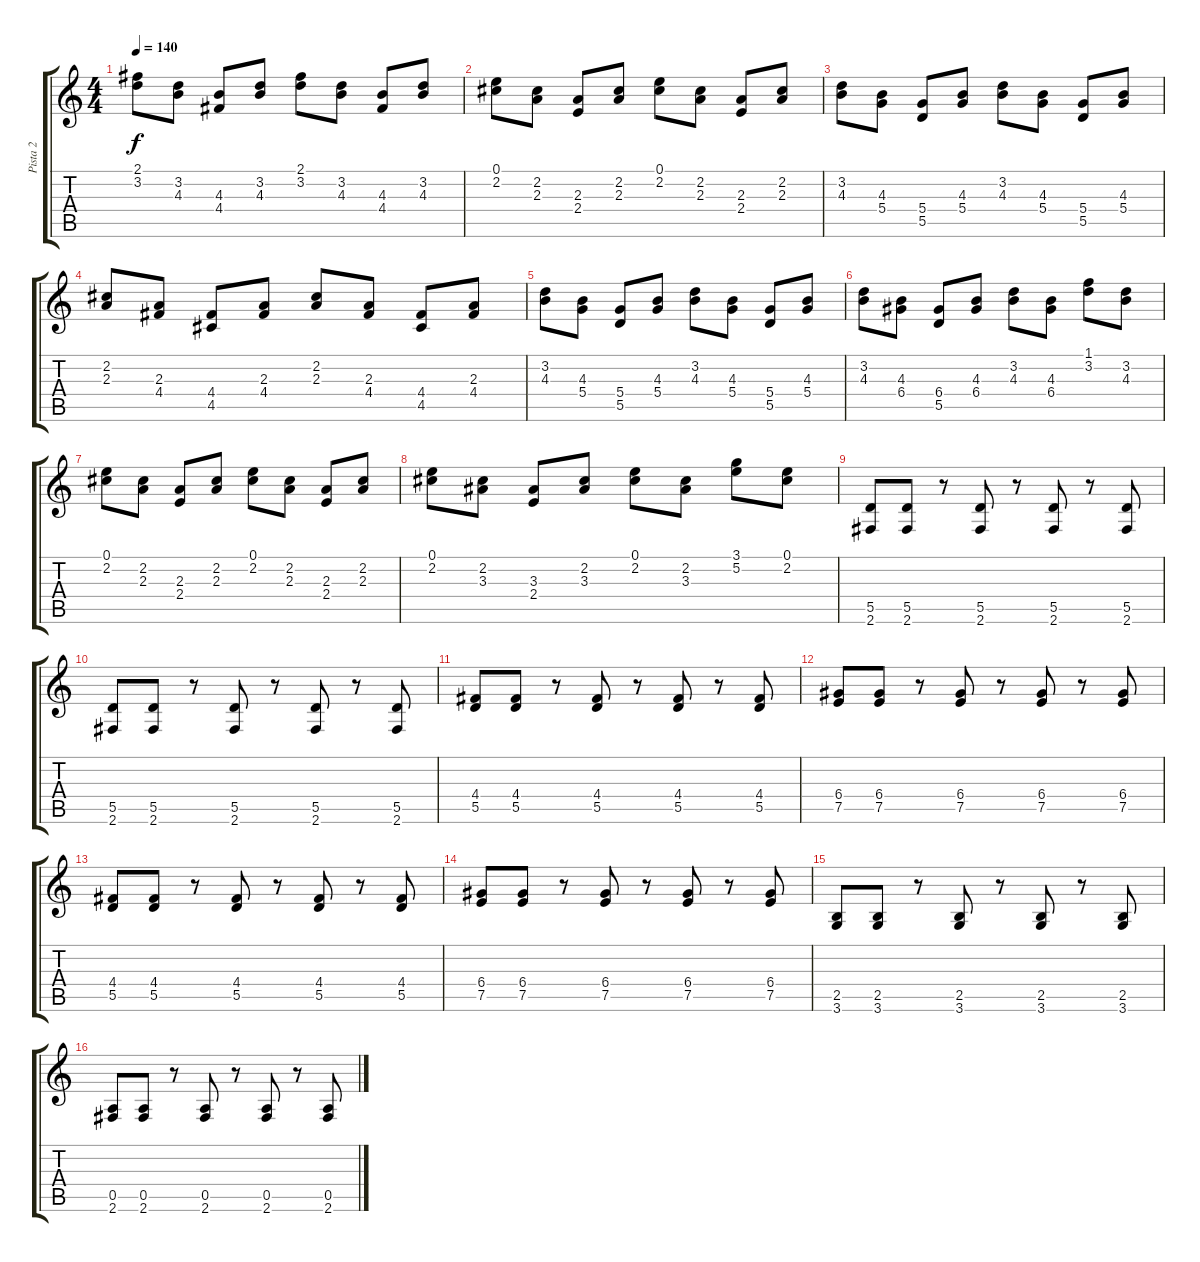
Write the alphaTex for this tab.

\track ("Pista 2" "Pista 2") {instrument acousticguitarnylon}
\staff {score tabs}
\tuning (E4 B3 G3 D3 A2 E2) {hide}
\ts (4 4)
\tempo 140
\clef g2
\ks c
(2.1 3.2).8{dy f} (3.2 4.3).8 (4.3 4.4).8 (3.2 4.3).8 (2.1 3.2).8 (3.2 4.3).8 (4.3 4.4).8 (3.2 4.3).8 |
(0.1 2.2).8 (2.2 2.3).8 (2.3 2.4).8 (2.2 2.3).8 (0.1 2.2).8 (2.2 2.3).8 (2.3 2.4).8 (2.2 2.3).8 |
(3.2 4.3).8 (4.3 5.4).8 (5.4 5.5).8 (4.3 5.4).8 (3.2 4.3).8 (4.3 5.4).8 (5.4 5.5).8 (4.3 5.4).8 |
(2.2 2.3).8 (2.3 4.4).8 (4.4 4.5).8 (2.3 4.4).8 (2.2 2.3).8 (2.3 4.4).8 (4.4 4.5).8 (2.3 4.4).8 |
(3.2 4.3).8 (4.3 5.4).8 (5.4 5.5).8 (4.3 5.4).8 (3.2 4.3).8 (4.3 5.4).8 (5.4 5.5).8 (4.3 5.4).8 |
(3.2 4.3).8 (4.3 6.4).8 (6.4 5.5).8 (4.3 6.4).8 (3.2 4.3).8 (4.3 6.4).8 (1.1 3.2).8 (3.2 4.3).8 |
(0.1 2.2).8 (2.2 2.3).8 (2.3 2.4).8 (2.2 2.3).8 (0.1 2.2).8 (2.2 2.3).8 (2.3 2.4).8 (2.2 2.3).8 |
(0.1 2.2).8 (2.2 3.3).8 (3.3 2.4).8 (2.2 3.3).8 (0.1 2.2).8 (2.2 3.3).8 (3.1 5.2).8 (0.1 2.2).8 |
(5.5 2.6).8 (5.5 2.6).8 r.8 (5.5 2.6).8 r.8 (5.5 2.6).8 r.8 (5.5 2.6).8 |
(5.5 2.6).8 (5.5 2.6).8 r.8 (5.5 2.6).8 r.8 (5.5 2.6).8 r.8 (5.5 2.6).8 |
(4.4 5.5).8 (4.4 5.5).8 r.8 (4.4 5.5).8 r.8 (4.4 5.5).8 r.8 (4.4 5.5).8 |
(6.4 7.5).8 (6.4 7.5).8 r.8 (6.4 7.5).8 r.8 (6.4 7.5).8 r.8 (6.4 7.5).8 |
(4.4 5.5).8 (4.4 5.5).8 r.8 (4.4 5.5).8 r.8 (4.4 5.5).8 r.8 (4.4 5.5).8 |
(6.4 7.5).8 (6.4 7.5).8 r.8 (6.4 7.5).8 r.8 (6.4 7.5).8 r.8 (6.4 7.5).8 |
(2.5 3.6).8 (2.5 3.6).8 r.8 (2.5 3.6).8 r.8 (2.5 3.6).8 r.8 (2.5 3.6).8 |
(0.5 2.6).8 (0.5 2.6).8 r.8 (0.5 2.6).8 r.8 (0.5 2.6).8 r.8 (0.5 2.6).8
